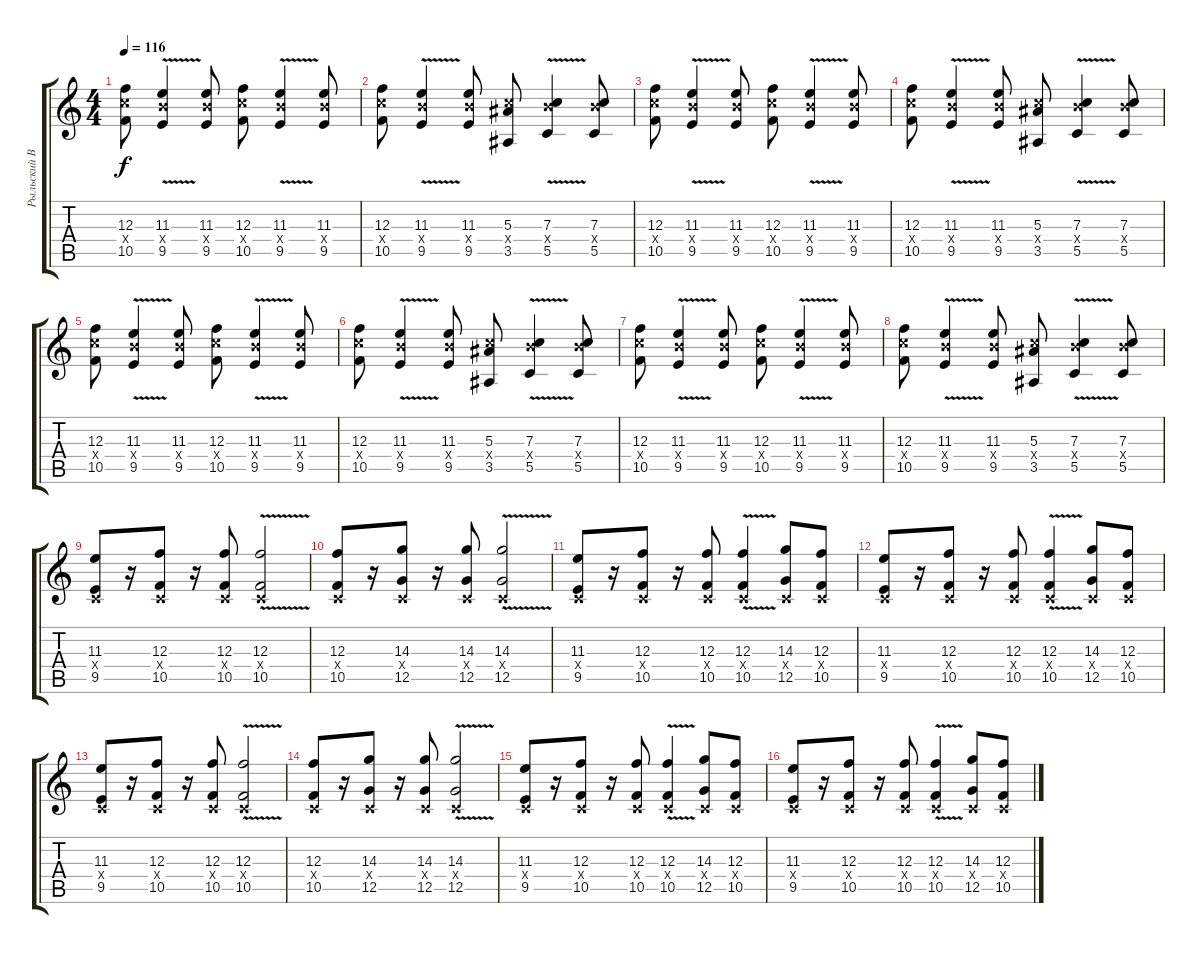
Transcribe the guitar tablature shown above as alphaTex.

\track ("Рыльский Владислав" "Рыльский В") {instrument distortionguitar}
\staff {score tabs}
\tuning (D4 A3 F3 C3 G2 C2) {hide}
\ts (4 4)
\tempo 116
\clef g2
\ks c
(12.3 12.4{x} 10.5).8{dy f} (11.3{v} 11.4{x} 9.5).4 (11.3 11.4{x} 9.5).8 (12.3 12.4{x} 10.5).8 (11.3{v} 11.4{x} 9.5).4 (11.3 11.4{x} 9.5).8 |
(12.3 12.4{x} 10.5).8 (11.3{v} 11.4{x} 9.5).4 (11.3 11.4{x} 9.5).8 (5.3 12.4{x} 3.5).8 (7.3{v} 11.4{x} 5.5).4 (7.3 11.4{x} 5.5).8 |
(12.3 12.4{x} 10.5).8 (11.3{v} 11.4{x} 9.5).4 (11.3 11.4{x} 9.5).8 (12.3 12.4{x} 10.5).8 (11.3{v} 11.4{x} 9.5).4 (11.3 11.4{x} 9.5).8 |
(12.3 12.4{x} 10.5).8 (11.3{v} 11.4{x} 9.5).4 (11.3 11.4{x} 9.5).8 (5.3 12.4{x} 3.5).8 (7.3{v} 11.4{x} 5.5).4 (7.3 11.4{x} 5.5).8 |
(12.3 12.4{x} 10.5).8 (11.3{v} 11.4{x} 9.5).4 (11.3 11.4{x} 9.5).8 (12.3 12.4{x} 10.5).8 (11.3{v} 11.4{x} 9.5).4 (11.3 11.4{x} 9.5).8 |
(12.3 12.4{x} 10.5).8 (11.3{v} 11.4{x} 9.5).4 (11.3 11.4{x} 9.5).8 (5.3 12.4{x} 3.5).8 (7.3{v} 11.4{x} 5.5).4 (7.3 11.4{x} 5.5).8 |
(12.3 12.4{x} 10.5).8 (11.3{v} 11.4{x} 9.5).4 (11.3 11.4{x} 9.5).8 (12.3 12.4{x} 10.5).8 (11.3{v} 11.4{x} 9.5).4 (11.3 11.4{x} 9.5).8 |
(12.3 12.4{x} 10.5).8 (11.3{v} 11.4{x} 9.5).4 (11.3 11.4{x} 9.5).8 (5.3 12.4{x} 3.5).8 (7.3{v} 11.4{x} 5.5).4 (7.3 11.4{x} 5.5).8 |
(11.3 0.4{x} 9.5).8 r.16 (12.3 0.4{x} 10.5).8 r.16 (12.3 0.4{x} 10.5).8 (12.3{v} 0.4{x} 10.5).2 |
(12.3 0.4{x} 10.5).8 r.16 (14.3 0.4{x} 12.5).8 r.16 (14.3 0.4{x} 12.5).8 (14.3{v} 0.4{x} 12.5).2 |
(11.3 0.4{x} 9.5).8 r.16 (12.3 0.4{x} 10.5).8 r.16 (12.3 0.4{x} 10.5).8 (12.3{v} 0.4{x} 10.5).4 (14.3 0.4{x} 12.5).8 (12.3 0.4{x} 10.5).8 |
(11.3 0.4{x} 9.5).8 r.16 (12.3 0.4{x} 10.5).8 r.16 (12.3 0.4{x} 10.5).8 (12.3{v} 0.4{x} 10.5).4 (14.3 0.4{x} 12.5).8 (12.3 0.4{x} 10.5).8 |
(11.3 0.4{x} 9.5).8 r.16 (12.3 0.4{x} 10.5).8 r.16 (12.3 0.4{x} 10.5).8 (12.3{v} 0.4{x} 10.5).2 |
(12.3 0.4{x} 10.5).8 r.16 (14.3 0.4{x} 12.5).8 r.16 (14.3 0.4{x} 12.5).8 (14.3{v} 0.4{x} 12.5).2 |
(11.3 0.4{x} 9.5).8 r.16 (12.3 0.4{x} 10.5).8 r.16 (12.3 0.4{x} 10.5).8 (12.3{v} 0.4{x} 10.5).4 (14.3 0.4{x} 12.5).8 (12.3 0.4{x} 10.5).8 |
(11.3 0.4{x} 9.5).8 r.16 (12.3 0.4{x} 10.5).8 r.16 (12.3 0.4{x} 10.5).8 (12.3{v} 0.4{x} 10.5).4 (14.3 0.4{x} 12.5).8 (12.3 0.4{x} 10.5).8
